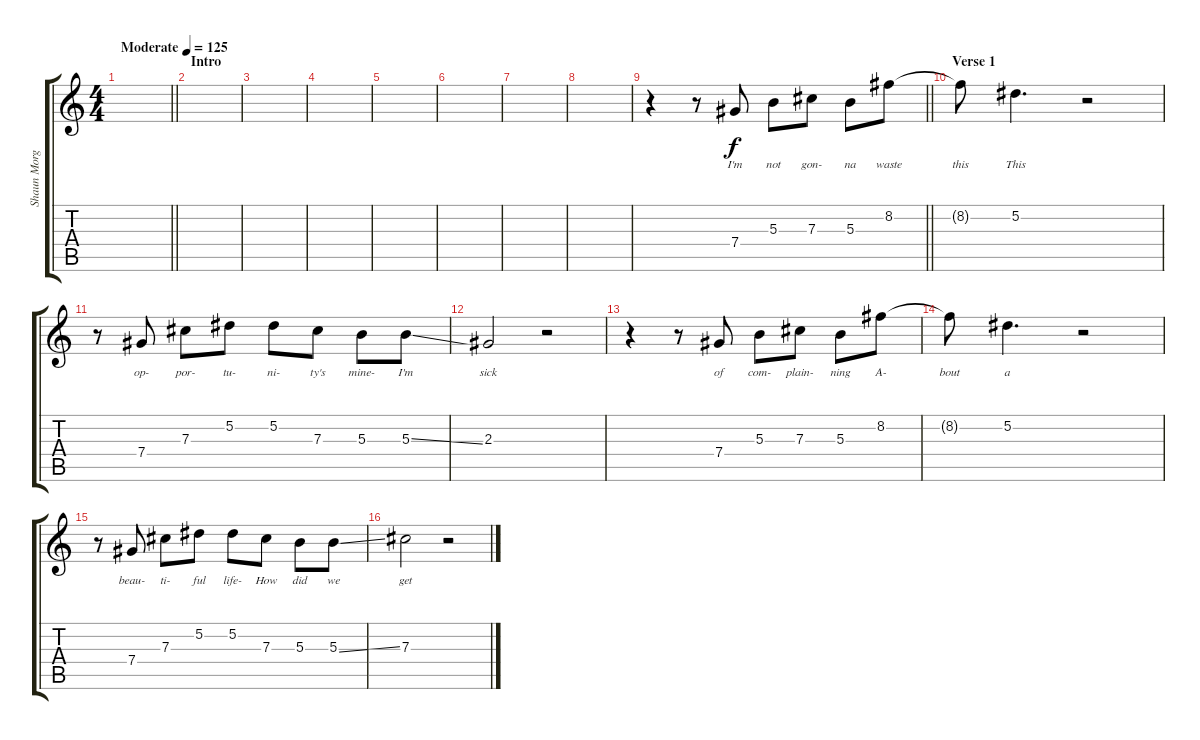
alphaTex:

\track ("Shaun Morgan - Vocals" "Shaun Morg") {instrument distortionguitar}
\staff {score tabs}
\tuning (Eb4 Bb3 Gb3 Db3 Ab2 Db2) {hide}
\ts (4 4)
\tempo (125 "Moderate")
\clef g2
\barLineRight lightlight
\ks c
|
\section ("" "Intro")
|
|
|
|
|
|
|
\barLineRight lightlight
r.4 r.8 7.4.8{lyrics (0 "I'm") lyrics (1 "") lyrics (2 "") lyrics (3 "") lyrics (4 "")} 5.3.8{lyrics (0 "not") lyrics (1 "") lyrics (2 "") lyrics (3 "") lyrics (4 "")} 7.3.8{lyrics (0 "gon-") lyrics (1 "") lyrics (2 "") lyrics (3 "") lyrics (4 "")} 5.3.8{lyrics (0 "na") lyrics (1 "") lyrics (2 "") lyrics (3 "") lyrics (4 "")} 8.2.8{lyrics (0 "waste") lyrics (1 "") lyrics (2 "") lyrics (3 "") lyrics (4 "")} |
\section ("" "Verse 1")
8.2{t}.8{lyrics (0 "this") lyrics (1 "") lyrics (2 "") lyrics (3 "") lyrics (4 "")} 5.2.4{d lyrics (0 "This") lyrics (1 "") lyrics (2 "") lyrics (3 "") lyrics (4 "")} r.2 |
r.8 7.4.8{lyrics (0 "op-") lyrics (1 "") lyrics (2 "") lyrics (3 "") lyrics (4 "")} 7.3.8{lyrics (0 "por-") lyrics (1 "") lyrics (2 "") lyrics (3 "") lyrics (4 "")} 5.2.8{lyrics (0 "tu-") lyrics (1 "") lyrics (2 "") lyrics (3 "") lyrics (4 "")} 5.2.8{lyrics (0 "ni-") lyrics (1 "") lyrics (2 "") lyrics (3 "") lyrics (4 "")} 7.3.8{lyrics (0 "ty's") lyrics (1 "") lyrics (2 "") lyrics (3 "") lyrics (4 "")} 5.3.8{lyrics (0 "mine-") lyrics (1 "") lyrics (2 "") lyrics (3 "") lyrics (4 "")} 5.3{ss}.8{lyrics (0 "I'm") lyrics (1 "") lyrics (2 "") lyrics (3 "") lyrics (4 "")} |
2.3.2{lyrics (0 "sick") lyrics (1 "") lyrics (2 "") lyrics (3 "") lyrics (4 "")} r.2 |
r.4 r.8 7.4.8{lyrics (0 "of") lyrics (1 "") lyrics (2 "") lyrics (3 "") lyrics (4 "")} 5.3.8{lyrics (0 "com-") lyrics (1 "") lyrics (2 "") lyrics (3 "") lyrics (4 "")} 7.3.8{lyrics (0 "plain-") lyrics (1 "") lyrics (2 "") lyrics (3 "") lyrics (4 "")} 5.3.8{lyrics (0 "ning") lyrics (1 "") lyrics (2 "") lyrics (3 "") lyrics (4 "")} 8.2.8{lyrics (0 "A-") lyrics (1 "") lyrics (2 "") lyrics (3 "") lyrics (4 "")} |
8.2{t}.8{lyrics (0 "bout") lyrics (1 "") lyrics (2 "") lyrics (3 "") lyrics (4 "")} 5.2.4{d lyrics (0 "a") lyrics (1 "") lyrics (2 "") lyrics (3 "") lyrics (4 "")} r.2 |
r.8 7.4.8{lyrics (0 "beau-") lyrics (1 "") lyrics (2 "") lyrics (3 "") lyrics (4 "")} 7.3.8{lyrics (0 "ti-") lyrics (1 "") lyrics (2 "") lyrics (3 "") lyrics (4 "")} 5.2.8{lyrics (0 "ful") lyrics (1 "") lyrics (2 "") lyrics (3 "") lyrics (4 "")} 5.2.8{lyrics (0 "life-") lyrics (1 "") lyrics (2 "") lyrics (3 "") lyrics (4 "")} 7.3.8{lyrics (0 "How") lyrics (1 "") lyrics (2 "") lyrics (3 "") lyrics (4 "")} 5.3.8{lyrics (0 "did") lyrics (1 "") lyrics (2 "") lyrics (3 "") lyrics (4 "")} 5.3{ss}.8{lyrics (0 "we") lyrics (1 "") lyrics (2 "") lyrics (3 "") lyrics (4 "")} |
7.3.2{lyrics (0 "get") lyrics (1 "") lyrics (2 "") lyrics (3 "") lyrics (4 "")} r.2
